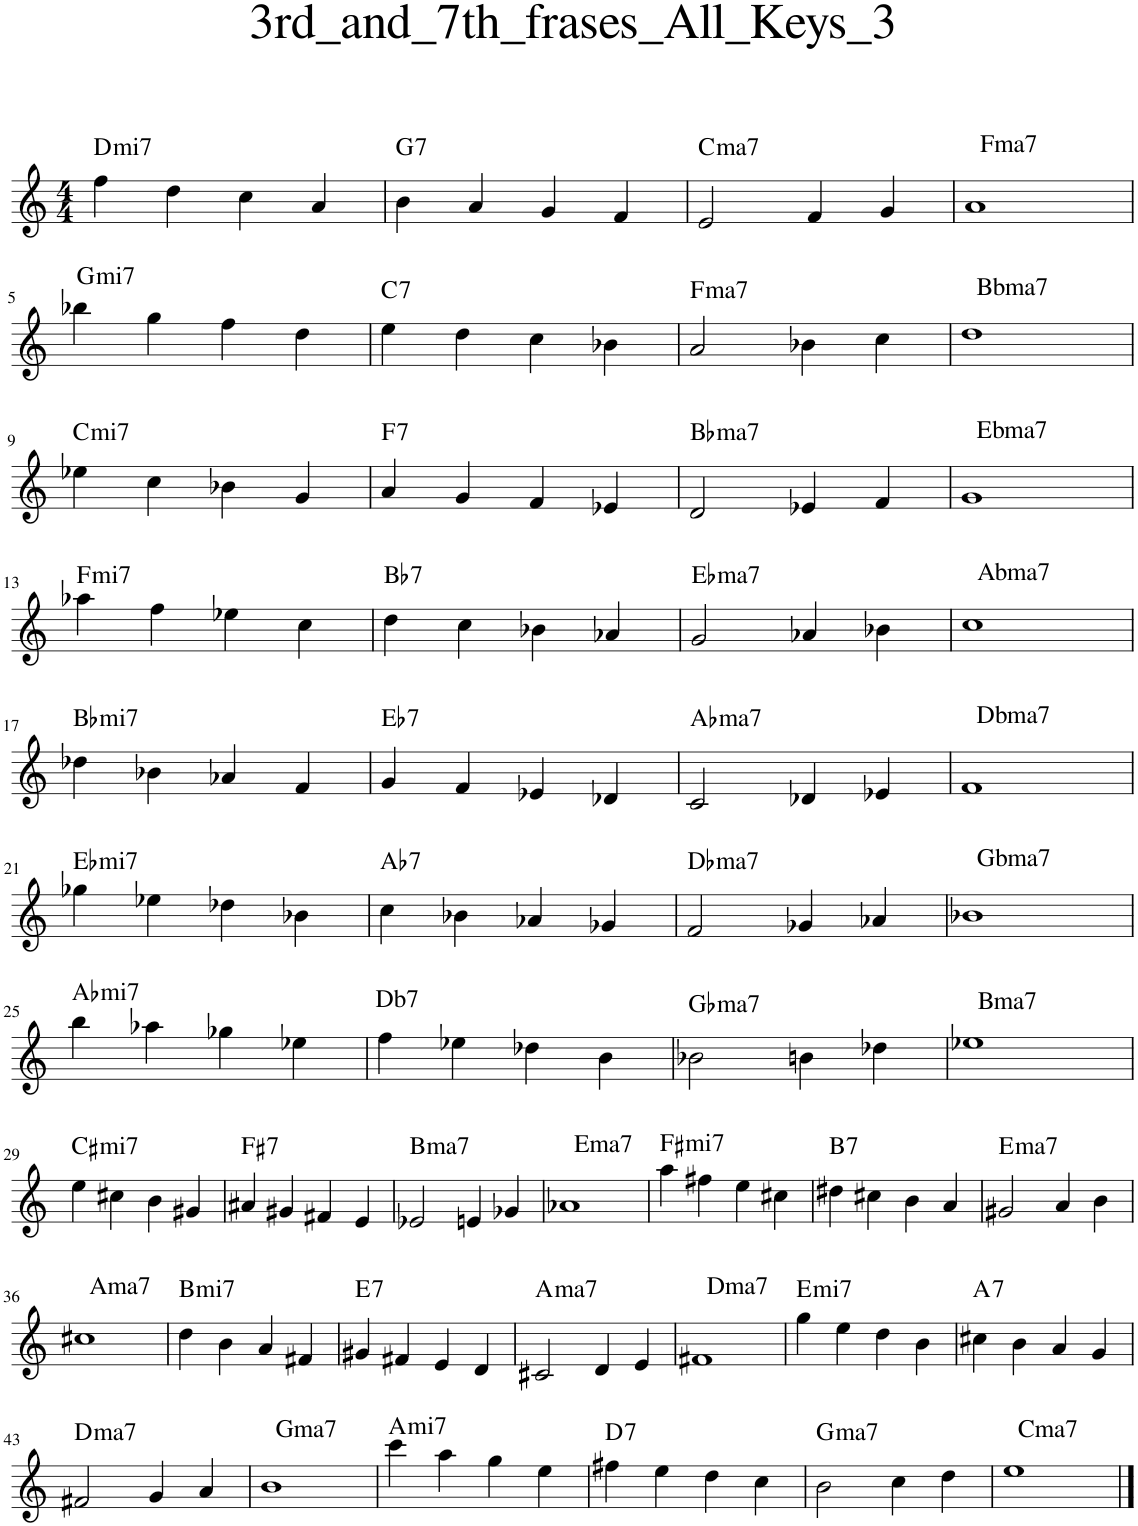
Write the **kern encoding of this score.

**kern	**kern	**harte
*part2	*part1	*part1
*staff2	*staff1	*
*I"Piano	*I"Piano	*
*I'Pno	*I'Pno	*
*stria5	*	*
*clefG2	*clefG2	*
*k[]	*k[]	*
*M4/4	*M4/4	*
=1	=1	=1
!	!	!LO:H:kt=mi7
1F 1A 1c 1e	4ff\	D:min7
.	4dd\	.
.	4cc\	.
.	4a/	.
=2	=2	=2
!	!	!LO:H:kt=7
1F 1G 1B 1d	4b\	G:7
.	4a/	.
.	4g/	.
.	4f/	.
=3	=3	=3
!	!	!LO:H:kt=ma7
1G 1B 1c 1e	2e/	C:maj7
.	4f/	.
.	4g/	.
=4	=4	=4
!	!LO:TX:a:t=Fma7	!
1F 1A 1c 1e	1a	.
!!LO:LB:g=z
=5	=5	=5
!	!	!LO:H:kt=mi7
1B-X 1d 1f 1a	4bb-X\	G:min7
.	4gg\	.
.	4ff\	.
.	4dd\	.
=6	=6	=6
!	!	!LO:H:kt=7
1B-X 1c 1e 1g	4ee\	C:7
.	4dd\	.
.	4cc\	.
.	4b-X\	.
=7	=7	=7
!	!	!LO:H:kt=ma7
1c 1e 1f 1a	2a/	F:maj7
.	4b-X\	.
.	4cc\	.
=8	=8	=8
!	!LO:TX:a:t=Bbma7	!
1B-X 1d 1f 1a	1dd	.
!!LO:LB:g=z
=9	=9	=9
!	!	!LO:H:kt=mi7
1E-X 1G 1B-X 1d	4ee-X\	C:min7
.	4cc\	.
.	4b-X\	.
.	4g/	.
=10	=10	=10
!	!	!LO:H:kt=7
1E-X 1F 1A 1c	4a/	F:7
.	4g/	.
.	4f/	.
.	4e-X/	.
=11	=11	=11
!	!	!LO:H:kt=ma7
1F 1A 1B-X 1d	2d/	Bb:maj7
.	4e-X/	.
.	4f/	.
=12	=12	=12
!	!LO:TX:a:t=Ebma7	!
1E-X 1G 1B-X 1d	1g	.
!!LO:LB:g=z
=13	=13	=13
!	!	!LO:H:kt=mi7
1A-X 1c 1e-X 1g	4aa-X\	F:min7
.	4ff\	.
.	4ee-X\	.
.	4cc\	.
=14	=14	=14
!	!	!LO:H:kt=7
1A-X 1B-X 1d 1f	4dd\	Bb:7
.	4cc\	.
.	4b-X\	.
.	4a-X/	.
=15	=15	=15
!	!	!LO:H:kt=ma7
1B-X 1d 1e-X 1g	2g/	Eb:maj7
.	4a-X/	.
.	4b-X\	.
=16	=16	=16
!	!LO:TX:a:t=Abma7	!
1A-X 1c 1e-X 1g	1cc	.
!!LO:LB:g=z
=17	=17	=17
!	!	!LO:H:kt=mi7
1D-X 1F 1A-X 1c	4dd-X\	Bb:min7
.	4b-X\	.
.	4a-X/	.
.	4f/	.
=18	=18	=18
!	!	!LO:H:kt=7
1D-X 1E-X 1G 1B-X	4g/	Eb:7
.	4f/	.
.	4e-X/	.
.	4d-X/	.
=19	=19	=19
!	!	!LO:H:kt=ma7
1E-X 1G 1A-X 1c	2c/	Ab:maj7
.	4d-X/	.
.	4e-X/	.
=20	=20	=20
!	!LO:TX:a:t=Dbma7	!
1D-X 1F 1A-X 1c	1f	.
!!LO:LB:g=z
=21	=21	=21
!	!	!LO:H:kt=mi7
1G-X 1B-X 1d-X 1f	4gg-X\	Eb:min7
.	4ee-X\	.
.	4dd-X\	.
.	4b-X\	.
=22	=22	=22
!	!	!LO:H:kt=7
1G-X 1A-X 1c 1e-X	4cc\	Ab:7
.	4b-X\	.
.	4a-X/	.
.	4g-X/	.
=23	=23	=23
!	!	!LO:H:kt=ma7
1A-X 1c 1d-X 1f	2f/	Db:maj7
.	4g-X/	.
.	4a-X/	.
=24	=24	=24
!	!LO:TX:a:t=Gbma7	!
1G-X 1B-X 1d-X 1f	1b-X	.
!!LO:LB:g=z
=25	=25	=25
!	!	!LO:H:kt=mi7
1B 1d#X 1f#X 1a#X	4bb\	Ab:min7
.	4aa-X\	.
.	4gg-X\	.
.	4ee-X\	.
=26	=26	=26
!	!LO:TX:a:t=Db7	!
1B 1c#X 1e#X 1g#X	4ff\	.
.	4ee-X\	.
.	4dd-X\	.
.	4b\	.
=27	=27	=27
!	!	!LO:H:kt=ma7
1c#X 1e#X 1f#X 1a#X	2b-X\	Gb:maj7
.	4bn\	.
.	4dd-X\	.
=28	=28	=28
!	!LO:TX:a:t=Bma7	!
1B 1d#X 1f#X 1a#X	1ee-X	.
!!LO:LB:g=z
=29	=29	=29
!	!	!LO:H:kt=mi7
1E 1G#X 1B 1d#X	4ee\	C#:min7
.	4cc#X\	.
.	4b\	.
.	4g#X/	.
=30	=30	=30
!	!	!LO:H:kt=7
1E 1F#X 1A#X 1c#X	4a#X/	F#:7
.	4g#X/	.
.	4f#X/	.
.	4e/	.
=31	=31	=31
!	!	!LO:H:kt=ma7
1F#X 1A#X 1B 1d#X	2e-X/	B:maj7
.	4en/	.
.	4g-X/	.
=32	=32	=32
!	!LO:TX:a:t=Ema7	!
1E 1G#X 1B 1d#X	1a-X	.
=33	=33	=33
!	!	!LO:H:kt=mi7
1A 1c#X 1e 1g#X	4aa\	F#:min7
.	4ff#X\	.
.	4ee\	.
.	4cc#X\	.
=34	=34	=34
!	!	!LO:H:kt=7
1A 1B 1d#X 1f#X	4dd#X\	B:7
.	4cc#X\	.
.	4b\	.
.	4a/	.
=35	=35	=35
!	!	!LO:H:kt=ma7
1B 1d#X 1e 1g#X	2g#X/	E:maj7
.	4a/	.
.	4b\	.
!!LO:LB:g=z
=36	=36	=36
!	!LO:TX:a:t=Ama7	!
1A 1c#X 1e 1g#X	1cc#X	.
=37	=37	=37
!	!	!LO:H:kt=mi7
1D 1F#X 1A 1c#X	4dd\	B:min7
.	4b\	.
.	4a/	.
.	4f#X/	.
=38	=38	=38
!	!	!LO:H:kt=7
1D 1E 1G#X 1B	4g#X/	E:7
.	4f#X/	.
.	4e/	.
.	4d/	.
=39	=39	=39
!	!	!LO:H:kt=ma7
1E 1G#X 1A 1c#X	2c#X/	A:maj7
.	4d/	.
.	4e/	.
=40	=40	=40
!	!LO:TX:a:t=Dma7	!
1D 1F#X 1A 1c#X	1f#X	.
=41	=41	=41
!	!	!LO:H:kt=mi7
1G 1B 1d 1f#X	4gg\	E:min7
.	4ee\	.
.	4dd\	.
.	4b\	.
=42	=42	=42
!	!	!LO:H:kt=7
1G 1A 1c#X 1e	4cc#X\	A:7
.	4b\	.
.	4a/	.
.	4g/	.
!!LO:LB:g=z
=43	=43	=43
!	!	!LO:H:kt=ma7
1A 1c#X 1d 1f#X	2f#X/	D:maj7
.	4g/	.
.	4a/	.
=44	=44	=44
!	!LO:TX:a:t=Gma7	!
1G 1B 1d 1f#X	1b	.
=45	=45	=45
!	!	!LO:H:kt=mi7
1C 1E 1G 1B	4ccc\	A:min7
.	4aa\	.
.	4gg\	.
.	4ee\	.
=46	=46	=46
!	!	!LO:H:kt=7
1C 1D 1F#X 1A	4ff#X\	D:7
.	4ee\	.
.	4dd\	.
.	4cc\	.
=47	=47	=47
!	!	!LO:H:kt=ma7
1D 1F#X 1G 1B	2b\	G:maj7
.	4cc\	.
.	4dd\	.
=48	=48	=48
!	!LO:TX:a:t=Cma7	!
1C 1E 1G 1B	1ee	.
==	==	==
*-	*-	*-
